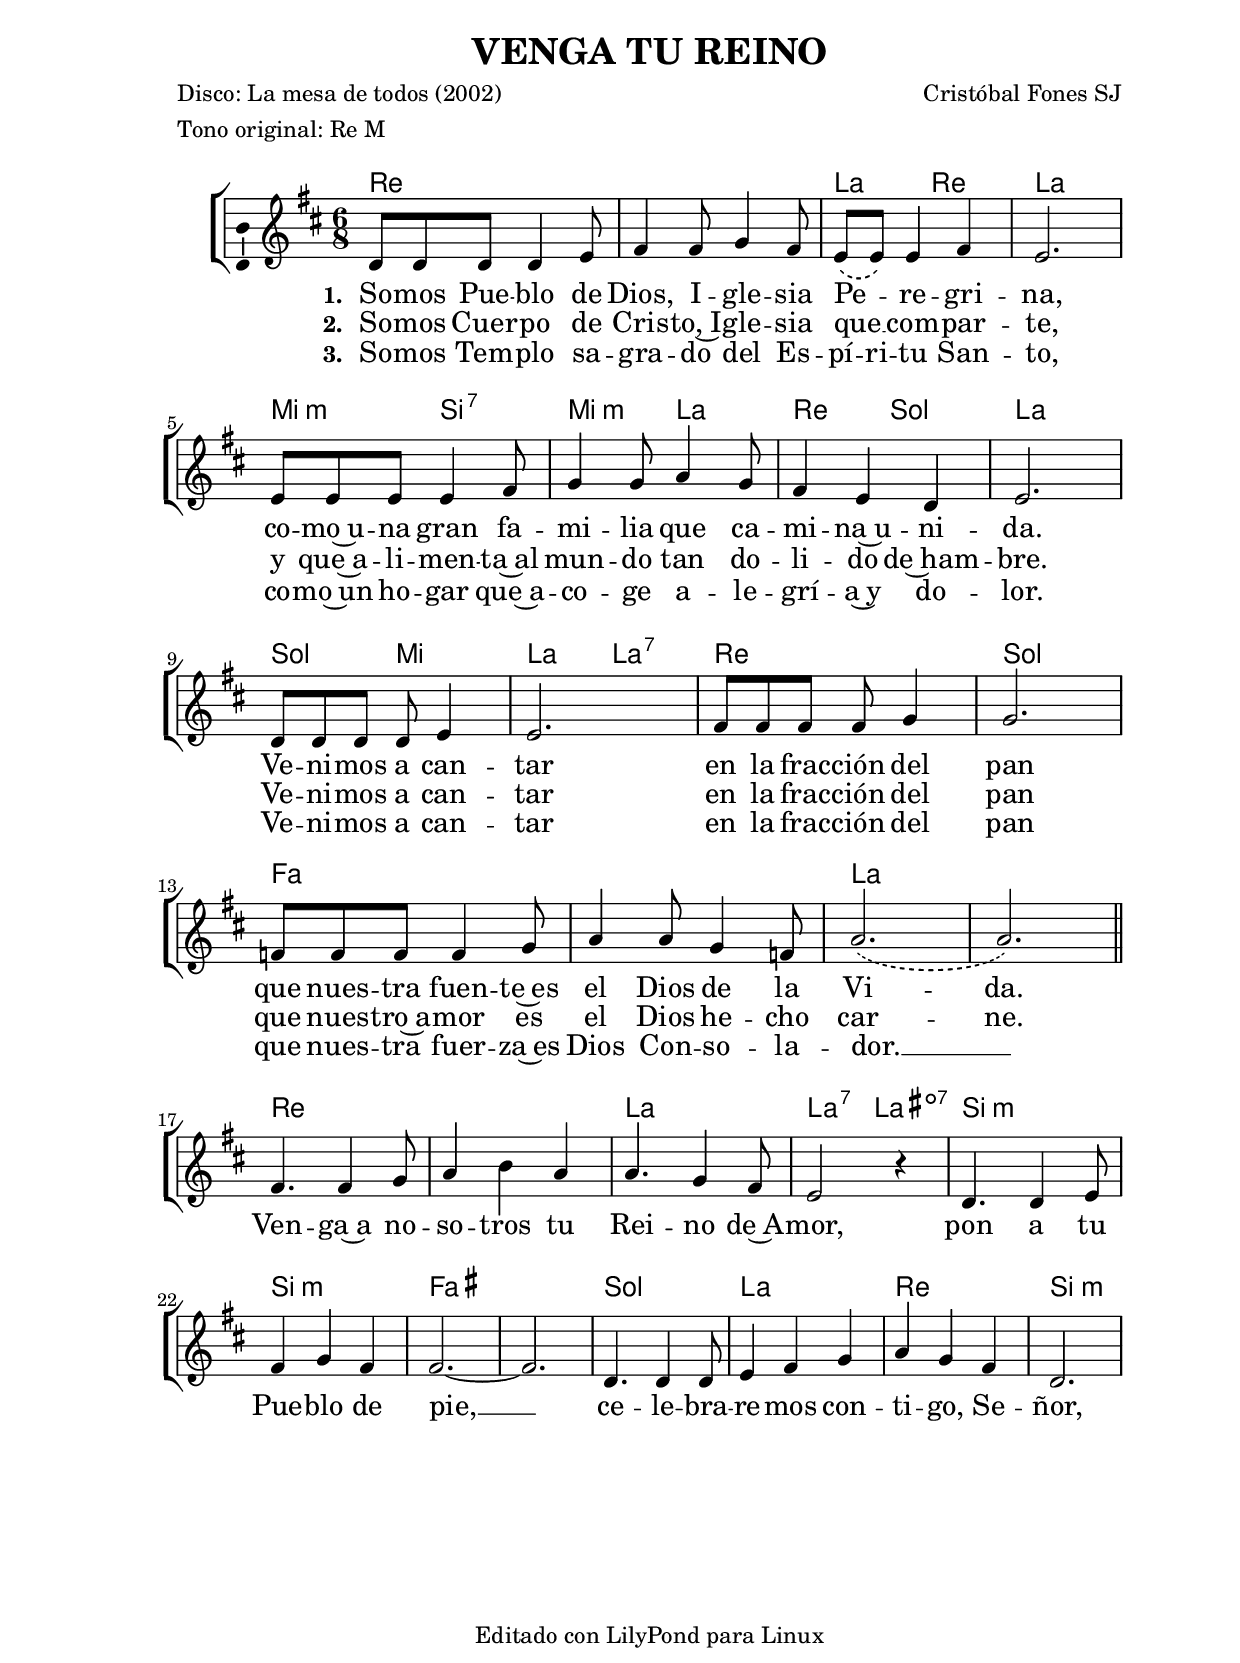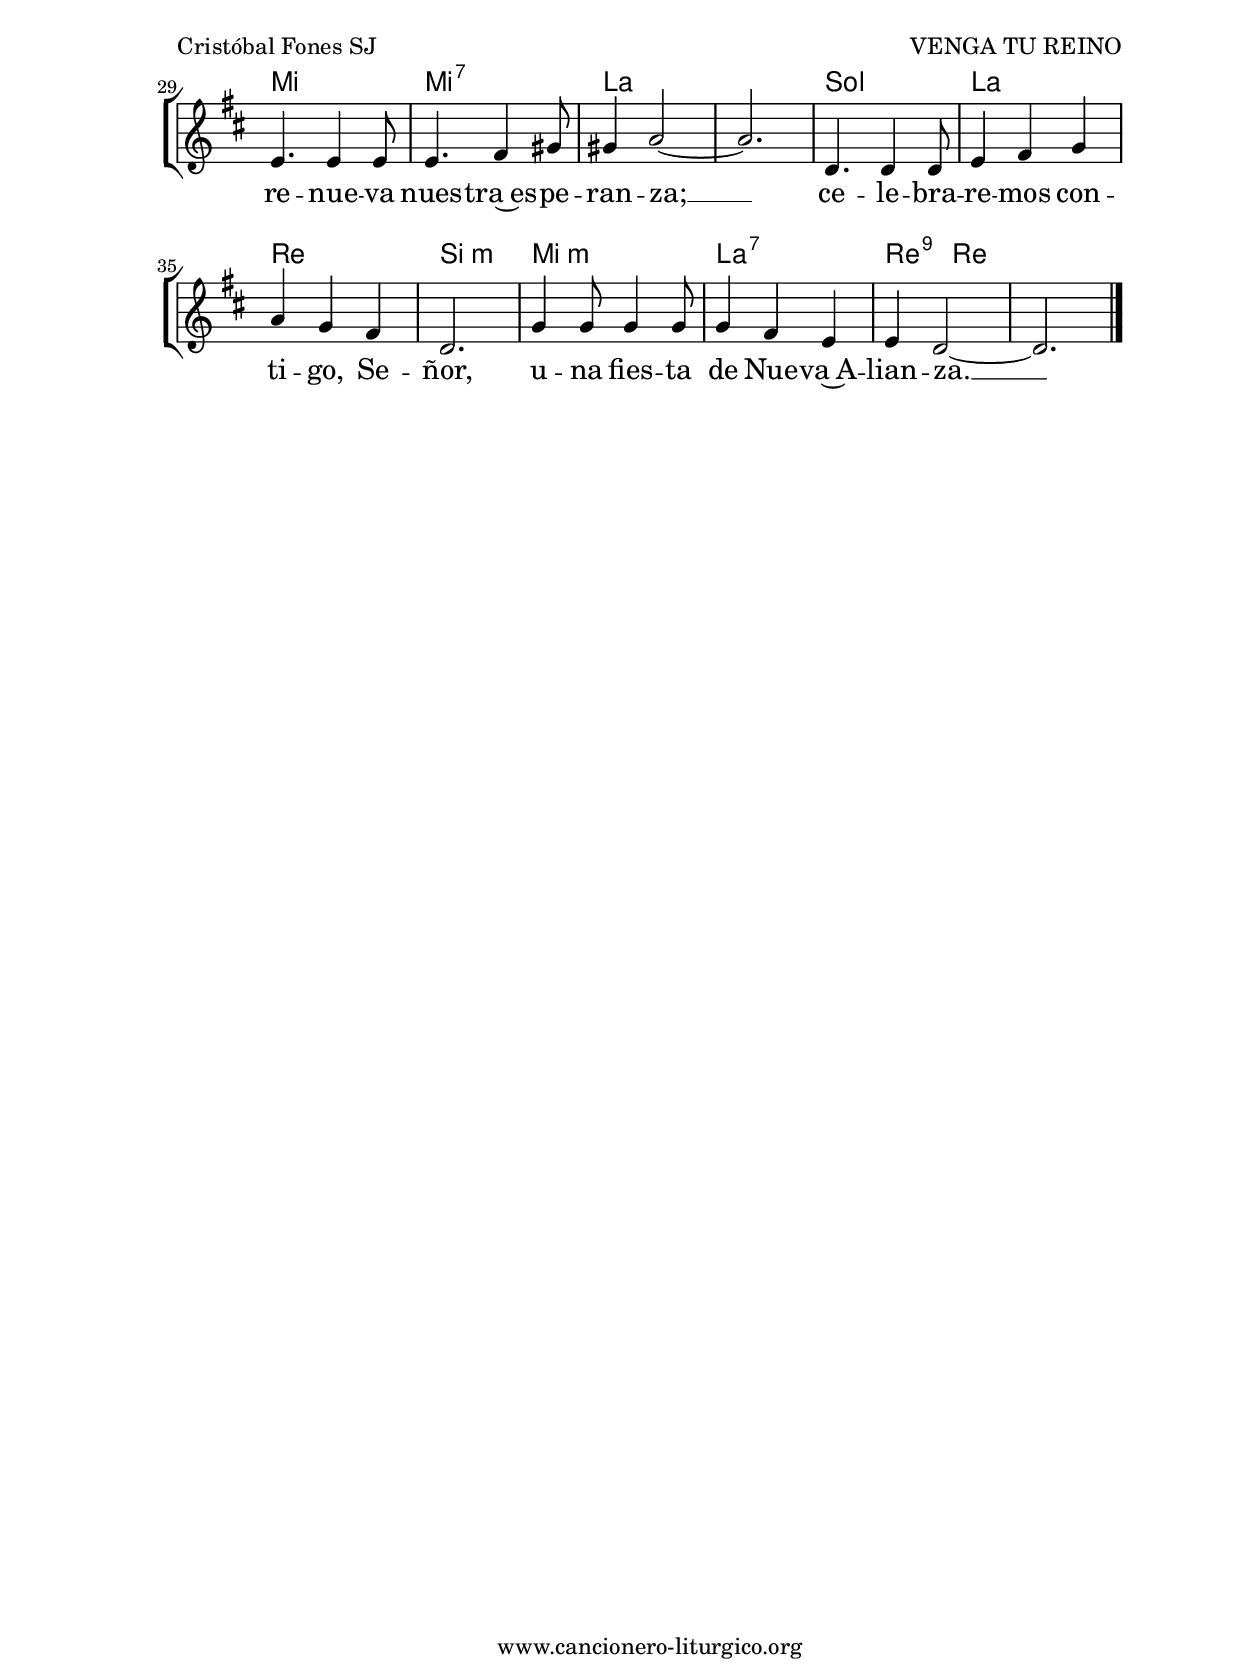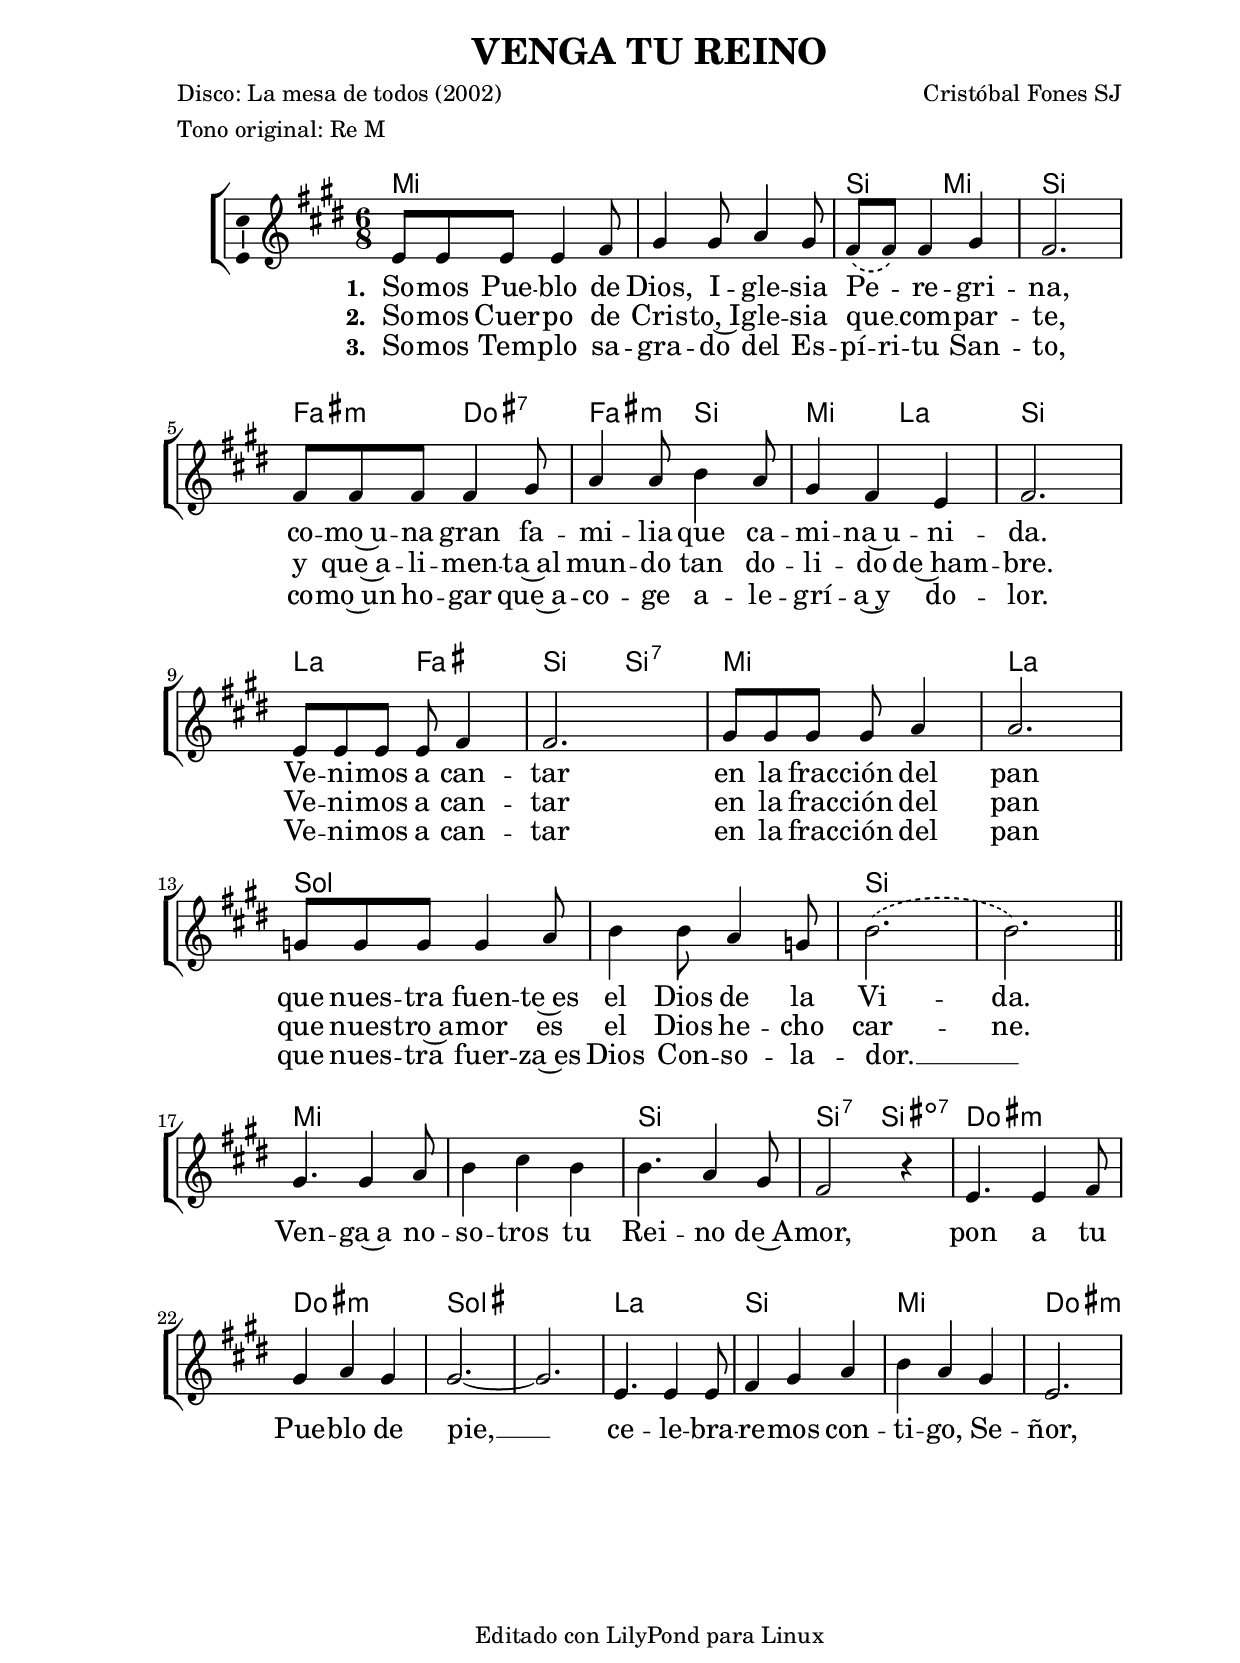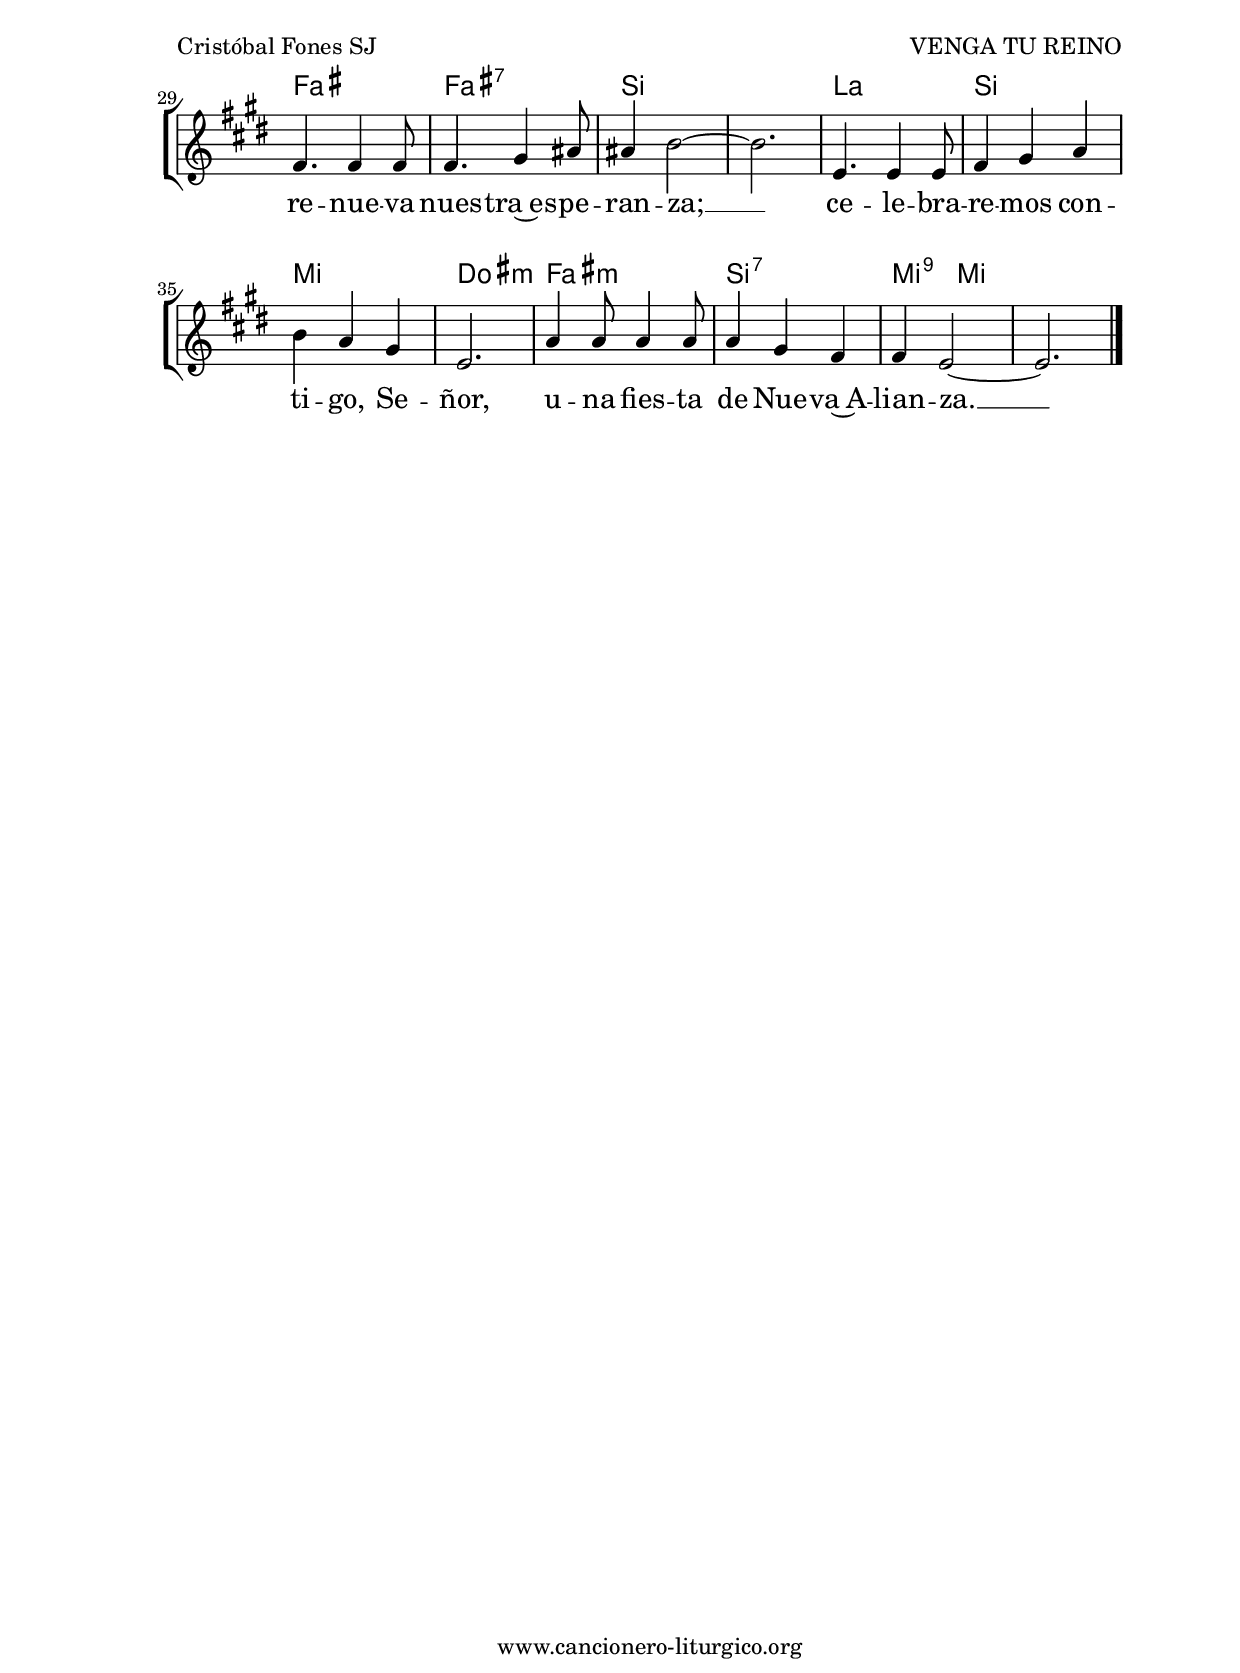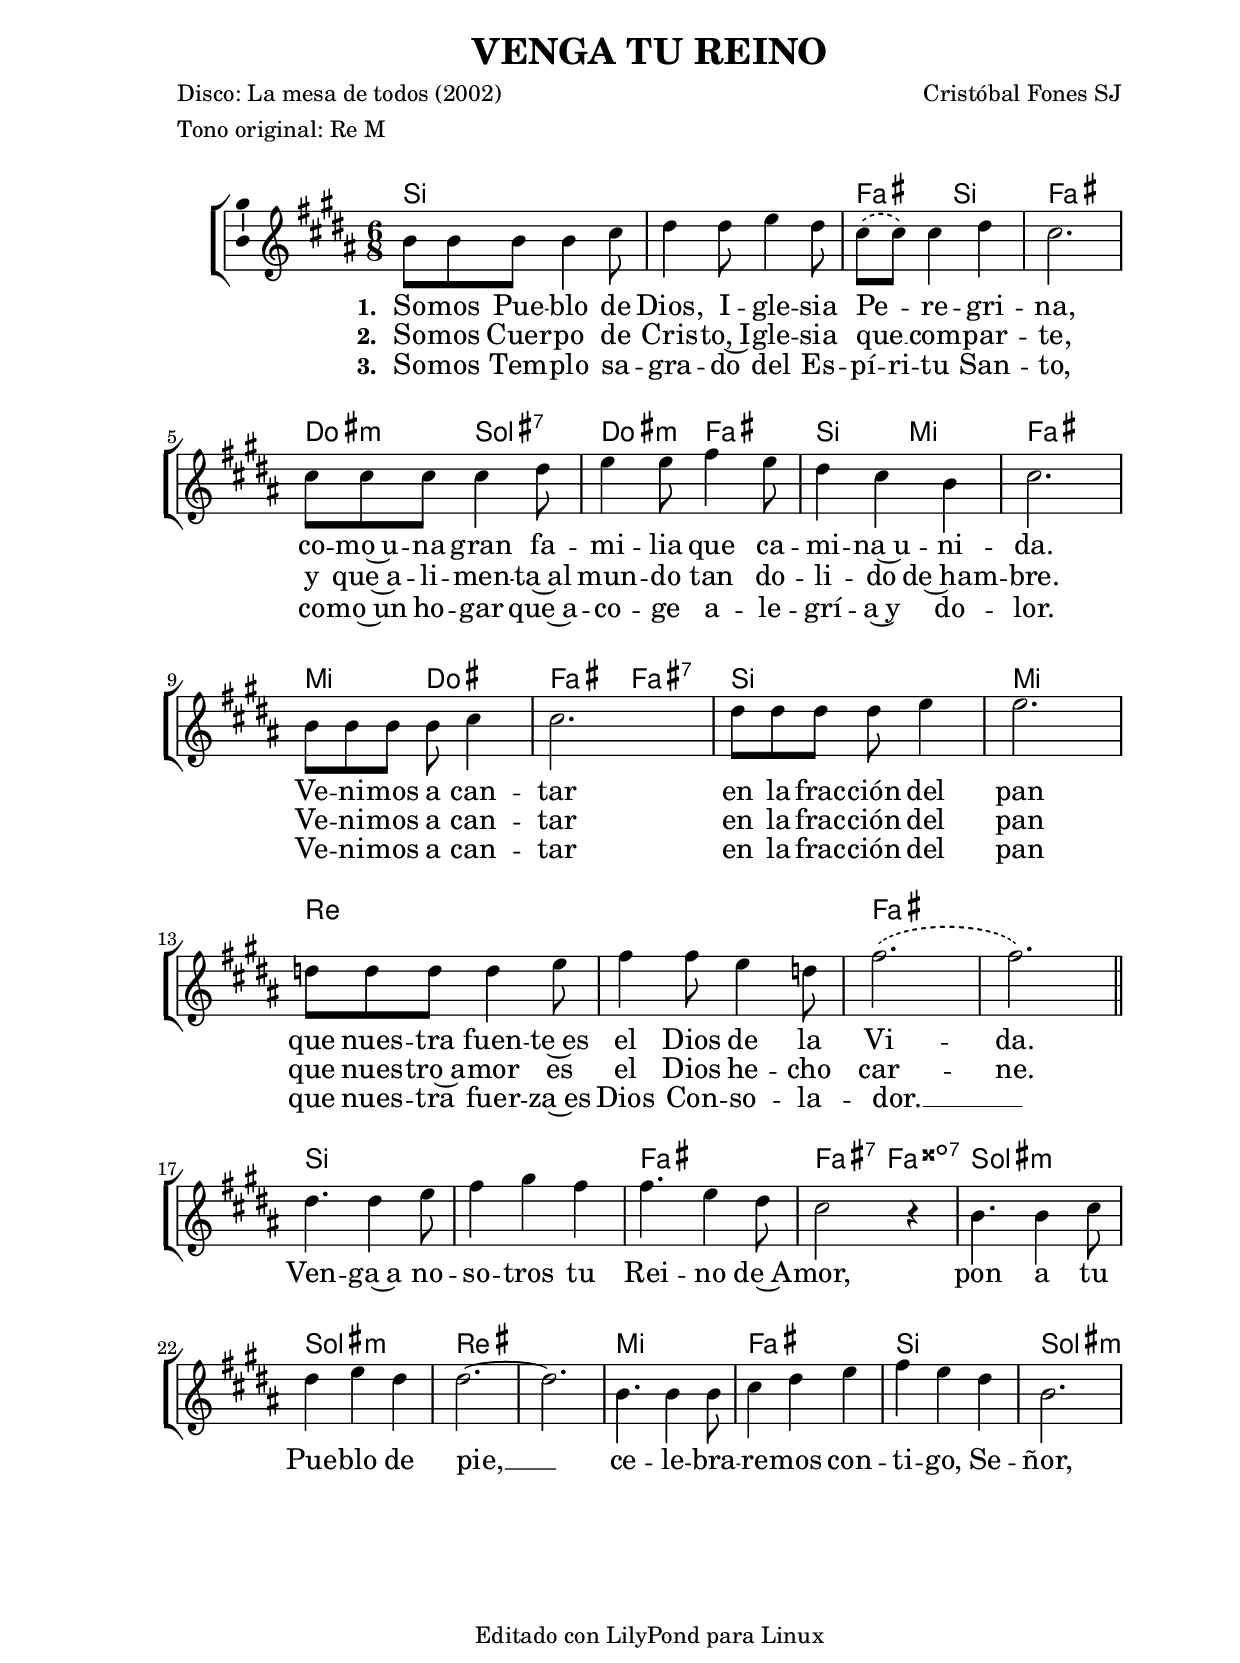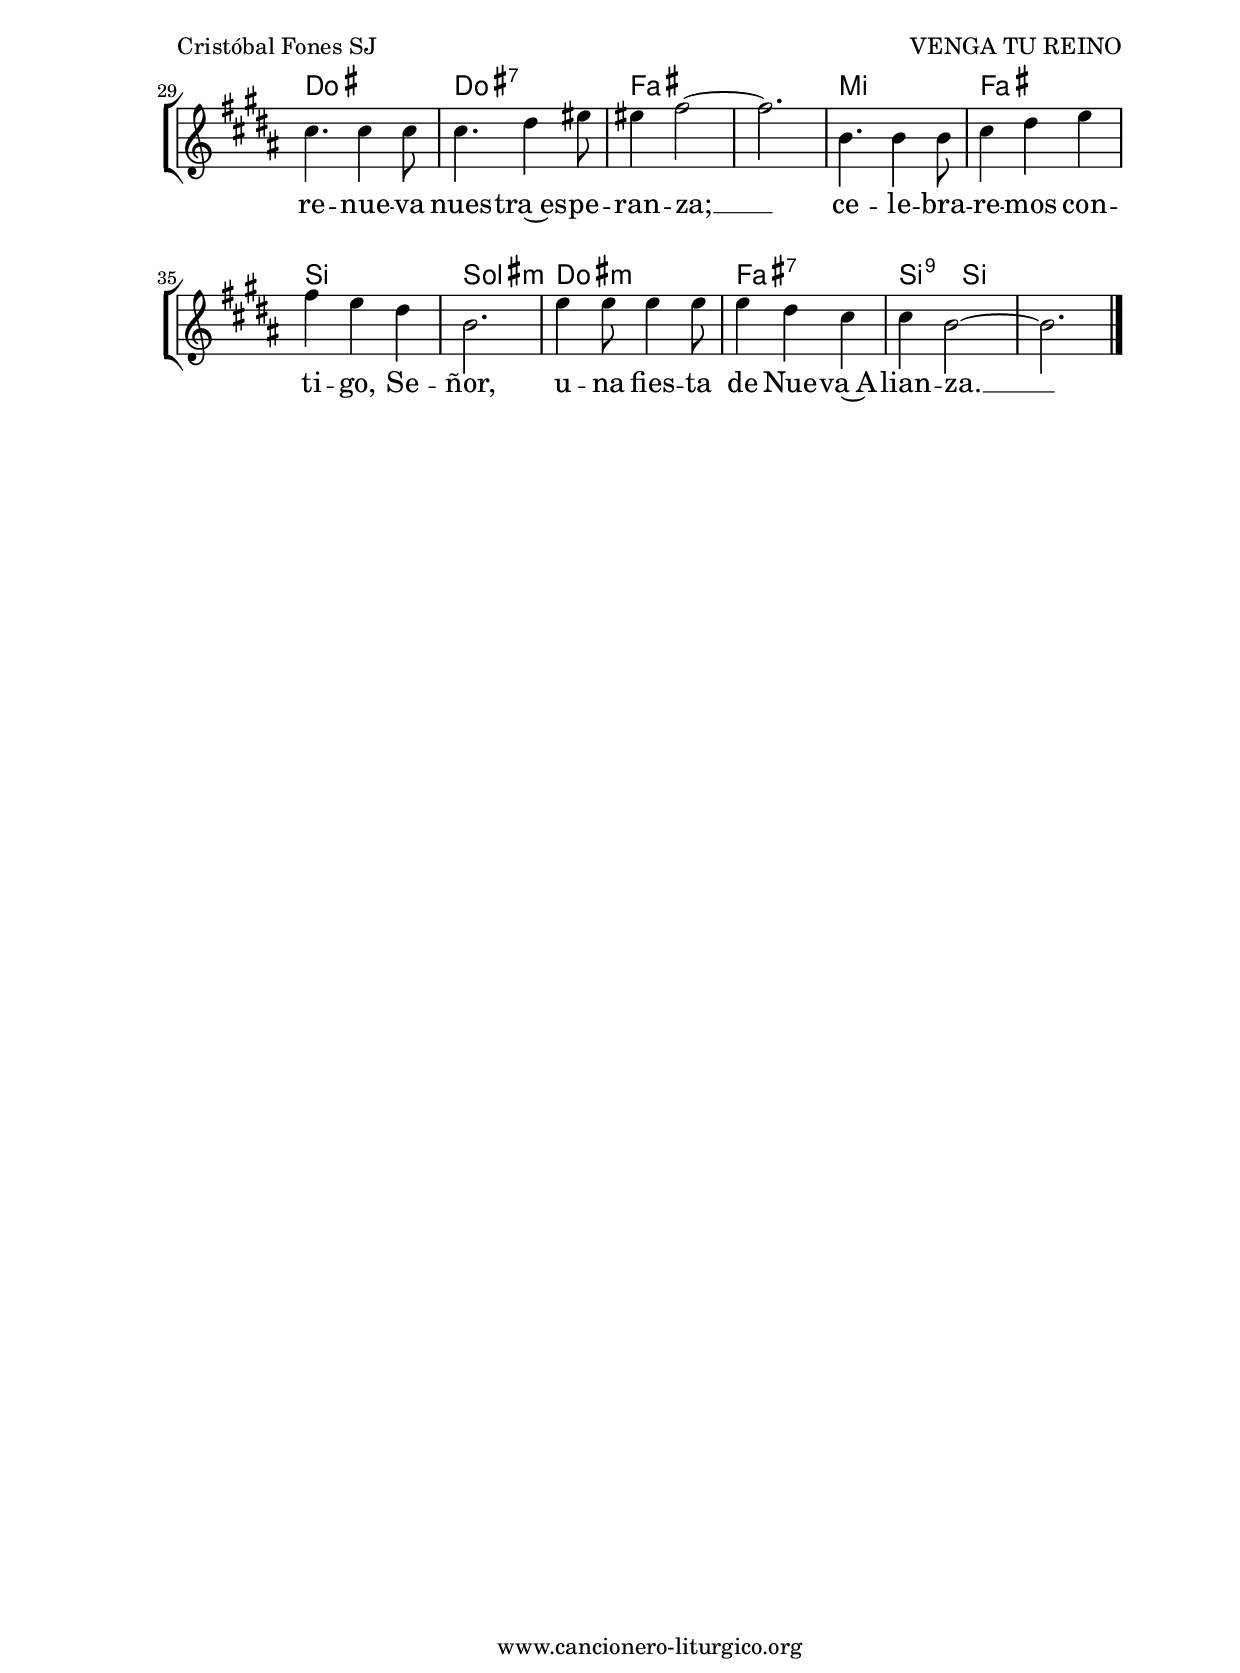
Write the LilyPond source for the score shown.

%
%para convertir .midi en .wav:
%timidity filename.midi -Ow -o finename.wav
%
%
%Para convertir de .wav a .mp3:
%lame -h -m j filename.wav
%
%
%para escuchar el midi:
%timidity nombrefichero.midi
%


%versión de lilypond para la que se ha escrito esta partitura:
\version "2.16.0"

	%Tamaño papel
	#(set-default-paper-size "a4")
	%Tamaño partitura
	#(set-global-staff-size 20)
	%No responde al pulsar sobre una nota
	#(ly:set-option 'point-and-click #f)

%parámetros del encabezamiento:
\header {
	title = "VENGA TU REINO"
	subtitle = ""
	composer = "Cristóbal Fones SJ"
	poet = "Disco: La mesa de todos (2002)"
	meter = "Tono original: Re M"
	arranger = ""
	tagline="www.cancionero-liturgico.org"
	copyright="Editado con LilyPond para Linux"
	}

%parámetros asociados al papel:
\paper  {
	oddHeaderMarkup = \markup {\fill-line { \on-the-fly #not-first-page \fromproperty #'header:title \on-the-fly #not-first-page \fromproperty #'header:composer }}
	evenHeaderMarkup = \markup {\fill-line { \fromproperty #'header:composer \fromproperty #'header:title }}
	#(set-paper-size "a4")
	print-page-number = ##f
	first-page-number = 1
	print-first-page-number = ##f
%	head-separation = 3.0 \cm
	top-margin = 2.0 \cm
%%%	bottom-margin = 0.5\cm
	bottom-margin = 0.25\cm
	left-margin = 3.0 \cm
	line-width = 16.0 \cm 
	indent = 8\mm
	interscoreline = 2.\mm
	between-system-space = 15\mm
%	para que las partituras no llenen la hoja:
	ragged-bottom = ##t
%	idem para la última hoja:
	ragged-last-bottom = ##f
%	para que las partituras llenen el ancho del papel:
	ragged-last = ##f
	after-title-space = 2.5 \cm
%page-count=1
%system-count=6

	%Flexible Vertical Spacing
	markup-markup-spacing =
	#'((basic-distance . 15) (minimum-distance . 10) (padding . 3))
	markup-system-spacing =
	#'((basic-distance . 15) (minimum-distance . 15) (padding . 3))
	system-system-spacing =
	#'((basic-distance . 15) (minimum-distance . 15) (padding . 3))
	score-system-spacing =
	#'((basic-distance . 10) (minimum-distance . 10) (padding . 5))
%	top-system-spacing = % header
%	#'((basic-distance . 8) (minimum-distance . 0) (padding . 0))
%	top-markup-spacing =
%	#'((basic-distance . 20) (minimum-distance . 20) (padding . 0))
	last-bottom-spacing = % footer
	#'((basic-distance . 10) (minimum-distance . 10) (padding . 0))
	score-markup-spacing =
	#'((basic-distance . 10) (minimum-distance . 10) (padding . 0))

	}


%parámetros que afectan a toda la partitura:
global =  {
	%clave de sol (G):
	\clef G
	%armadura:
%	\transpose a c'
	\key d \major
	\tempo 4.=88
	\set Score.tempoHideNote = ##t
	}


acordesintro = {
	\italianChords
	\chordmode {
%	\transpose a c'
{


}
}
}



melodiaintro = 
%	\transpose a c'
{

\relative c''{
\time 6/8


}

%\bar "|."
}


acordes = {
	\italianChords
	\chordmode {
%	\transpose a c'
{

d2. d a4. d a2. e4.:m b:7 e:m a d g a2. g4. e a a:7 d2. g f f a a

d2. d a a4.:7 ais:dim7 b2.:m b:m fis fis g a d b:m e e:7 a a
g2. a d b:m e:m a:7 d4.:9 d d2.

}
}
}

melodia = 
%	\transpose a c'
{
\relative c'{

\time 6/8

\phrasingSlurDashed

d8 d d d4 e8
fis4 fis8 g4 fis8
e8 \(e\) e4 fis
e2.

e8 e e e4 fis8
g4 g8 a4 g8
fis4 e d
e2.

%estrofa segunda parte, voz principal (soprano)
d8 d d d e4
e2.
fis8 fis fis fis g4
g2.

f8 f f f4 g8
a4 a8 g4 f8
a2.
\(a2.\)

\bar"||"
\break

%estribillo, voz principal (soprano)
fis4. fis4 g8
a4 b a
a4. g4 fis8
e2 r4
d4. d4 e8
fis4 g fis
fis2.~
fis2.
d4. d4 d8
e4 fis g
a4 g fis
d2.
e4. e4 e8
e4. fis4 gis8
gis4 a2~
a2.
d,4. d4 d8
e4 fis g
a4 g fis
d2.
g4 g8 g4 g8
g4 fis e
e4 d2~
d2.


\bar "|."
}
}


texto = \lyricmode {

\set stanza =#"1. " 
So -- mos Pue -- blo de Dios, I -- gle -- sia Pe -- _ re -- gri -- na,
co -- mo~u -- na gran fa -- mi -- lia que ca -- mi -- na~u -- ni -- da.
Ve -- ni -- mos a can -- tar en la frac -- ción del pan
que nues -- tra fuen -- te~es el Dios de la Vi -- da.

Ven -- ga~a no -- so -- tros tu Rei -- no de~A -- mor,
pon a tu Pue -- blo de pie, __
ce -- le -- bra -- re -- mos con -- ti -- go, Se -- ñor,
re -- nue -- va nues -- tra~es -- pe -- ran -- za; __
ce -- le -- bra -- re -- mos con -- ti -- go, Se -- ñor,
u -- na fies -- ta de Nue -- va~A -- lian -- za. __

}

textodos = \lyricmode {

\set stanza =#"2. " 
So -- mos Cuer -- po de Cris -- to,~I -- gle -- sia que __ _ com -- par -- te,
y que~a -- li -- men -- ta~al mun -- do tan do -- li -- do de~ham -- bre.
Ve -- ni -- mos a can -- tar en la frac -- ción del pan
que nues -- tro~a -- mor es el Dios he -- cho car -- ne.

}

textotres = \lyricmode {

\set stanza =#"3. " 
So -- mos Tem -- plo sa -- gra -- do del Es -- pí -- ri -- tu San -- to,
co -- mo~un ho -- gar que~a -- co -- ge a -- le -- grí -- a~y do -- lor.
Ve -- ni -- mos a can -- tar en la frac -- ción del pan
que nues -- tra fuer -- za~es Dios Con -- so -- la -- dor. __ _

}


acordesintroStaff = \context ChordNames = acordesintroStaff <<
	\set chordChanges = ##t
	\acordesintro
	>>

acordesStaff = \context ChordNames = acordesStaff <<
	\set chordChanges = ##t
	\acordes
	>>


vozintroStaff = \context Voice = vozintroStaff
<<
	\override Staff.StaffSymbol #'staff-space = #(magstep -0.35)
	\set Staff.midiInstrument = #"english horn"
	\set Staff.midiMinimumVolume = #0.7
	\set Staff.midiMaximumVolume = #0.9
	\global
	\melodiaintro
	>>

vozStaff = \context Voice = vozStaff
\with {\consists "Ambitus_engraver"}
<<
%	\set Staff.instrumentName = ""
%	\set Staff.shortInstrumentName = ""
%	\set Staff.midiInstrument = #"clarinet"
%	\set Staff.midiInstrument = #"cello"
	\set Staff.midiInstrument = #"flute"
%	\set Staff.midiInstrument = #"electric guitar (jazz)"
%	\set Staff.midiInstrument = #"english horn"
%	\set Staff.midiInstrument = #"violin"
%	\set Staff.midiInstrument = #"glockenspiel"
	\set Staff.midiMinimumVolume = #0.7
	\set Staff.midiMaximumVolume = #0.9
	\global
	\melodia
	>>

textoStaff = \context Lyrics = textoStaff <<
	\lyricsto vozStaff \texto
	>>

textodosStaff = \context Lyrics = textodosStaff <<
	\lyricsto vozStaff \textodos
	>>

textotresStaff = \context Lyrics = textotresStaff <<
	\lyricsto vozStaff \textotres
	>>


\book {
%	\score {
%		\context ChoirStaff {
%			\override StaffGroup.SystemStartBracket #'collapse-height = #1
%			\override Score.SystemStartBar #'collapse-height = #1
%			<<
%			\acordesintroStaff
%			\vozintroStaff
%			>>
%			}
%		\layout {
%	    		\context {
%				\Lyrics
%				\override LyricText #'font-size = #2
%				}
%	   		 \context {
%				\Score
%				\override StaffSymbol #'staff-space = #(magstep +3)
%				}
%			}
%		}
	\score {
		\context ChoirStaff {
			\override StaffGroup.SystemStartBracket #'collapse-height = #1
			\override Score.SystemStartBar #'collapse-height = #1
			<<
			\acordesStaff
			\vozStaff
			\textoStaff
			\textodosStaff
			\textotresStaff
			>>
			}
		\layout {
	    		\context {
				\Lyrics
				\override LyricText #'font-size = #2
				}
	   		 \context {
				\Score
				\override StaffSymbol #'staff-space = #(magstep +3)
				}
			}
		}
	\score {
		\unfoldRepeats
		\context ChoirStaff {
%			<<
%			\acordesintroStaff
%			\vozintroStaff
%			>>
			<<
			\acordesStaff
			\vozStaff
			>>
			}
		\midi {
	  		\context {
	  			\Score
				tempoWholesPerMinute = #(ly:make-moment 70 4)
				}
			}
		}
	}



#(define output-suffix "C")
\book {
%	\score {
%		\context ChoirStaff {
%			\override StaffGroup.SystemStartBracket #'collapse-height = #1
%			\override Score.SystemStartBar #'collapse-height = #1
%\transpose c d
%			<<
%			\acordesintroStaff
%			\vozintroStaff
%			>>
%			}
%		\layout {
%	    		\context {
%				\Lyrics
%				\override LyricText #'font-size = #2
%				}
%	   		 \context {
%				\Score
%				\override StaffSymbol #'staff-space = #(magstep +3)
%				}
%			}
%		}
	\score {
		\context ChoirStaff {
			\override StaffGroup.SystemStartBracket #'collapse-height = #1
			\override Score.SystemStartBar #'collapse-height = #1
\transpose c d
			<<
			\acordesStaff
			\vozStaff
			\textoStaff
			\textodosStaff
			\textotresStaff
			>>
			}
		\layout {
	    		\context {
				\Lyrics
				\override LyricText #'font-size = #2
				}
	   		 \context {
				\Score
				\override StaffSymbol #'staff-space = #(magstep +3)
				}
			}
		}
	}

#(define output-suffix "S")
\book {
%	\score {
%		\context ChoirStaff {
%			\override StaffGroup.SystemStartBracket #'collapse-height = #1
%			\override Score.SystemStartBar #'collapse-height = #1
%\transpose c a
%			<<
%			\acordesintroStaff
%			\vozintroStaff
%			>>
%			}
%		\layout {
%	    		\context {
%				\Lyrics
%				\override LyricText #'font-size = #2
%				}
%	   		 \context {
%				\Score
%				\override StaffSymbol #'staff-space = #(magstep +3)
%				}
%			}
%		}
	\score {
		\context ChoirStaff {
			\override StaffGroup.SystemStartBracket #'collapse-height = #1
			\override Score.SystemStartBar #'collapse-height = #1
\transpose c a
			<<
			\acordesStaff
			\vozStaff
			\textoStaff
			\textodosStaff
			\textotresStaff
			>>
			}
		\layout {
	    		\context {
				\Lyrics
				\override LyricText #'font-size = #2
				}
	   		 \context {
				\Score
				\override StaffSymbol #'staff-space = #(magstep +3)
				}
			}
		}
	}



